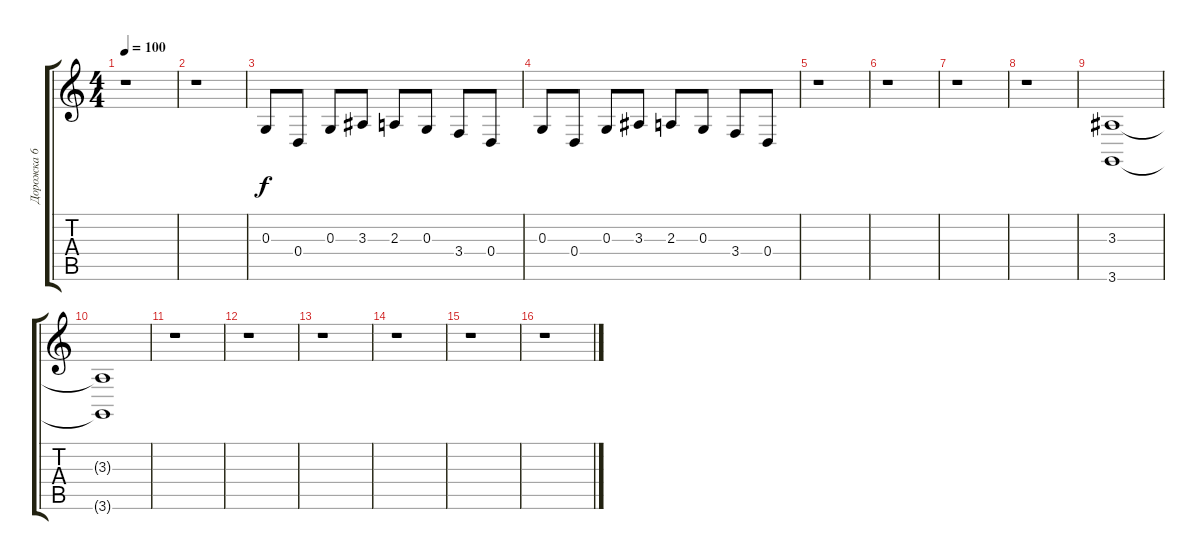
\track ("Дорожка 6" "Дорожка 6") {instrument stringensemble1}
\staff {score tabs}
\tuning (E4 B3 G3 D3 A2 E2) {hide}
\ts (4 4)
\tempo 100
\clef g2
\ks c
r.1{dy f} |
r.1 |
0.3.8 0.4.8 0.3.8 3.3.8 2.3.8 0.3.8 3.4.8 0.4.8 |
0.3.8 0.4.8 0.3.8 3.3.8 2.3.8 0.3.8 3.4.8 0.4.8 |
r.1 |
r.1 |
r.1 |
r.1 |
(3.3 3.6).1 |
(3.3{t} 3.6{t}).1 |
r.1 |
r.1 |
r.1 |
r.1 |
r.1 |
r.1
